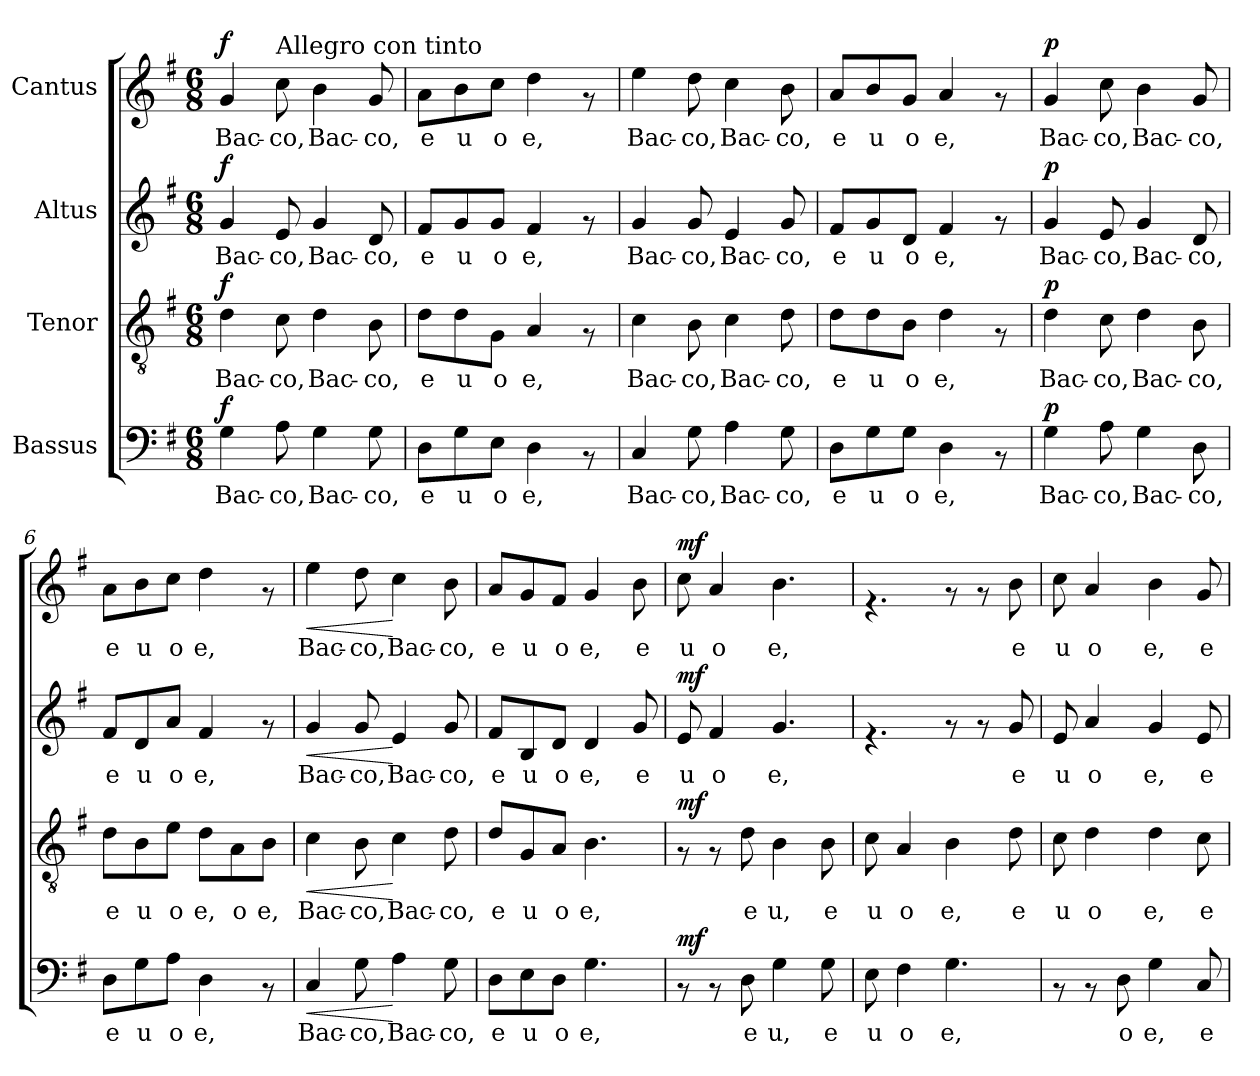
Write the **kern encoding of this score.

**kern	**text	**dynam	**kern	**text	**dynam	**kern	**text	**dynam	**kern	**text	**dynam
*part4	*part4	*part4	*part3	*part3	*part3	*part2	*part2	*part2	*part1	*part1	*part1
*staff4	*staff4	*staff4	*staff3	*staff3	*staff3	*staff2	*staff2	*staff2	*staff1	*staff1	*staff1
*I"Bassus	*	*	*I"Tenor	*	*	*I"Altus	*	*	*I"Cantus	*	*
*clefF4	*	*	*clefGv2	*	*	*clefG2	*	*	*clefG2	*	*
*k[f#]	*	*	*k[f#]	*	*	*k[f#]	*	*	*k[f#]	*	*
*G:	*	*	*G:	*	*	*G:	*	*	*G:	*	*
*M6/8	*	*	*M6/8	*	*	*M6/8	*	*	*M6/8	*	*
=1	=1	=1	=1	=1	=1	=1	=1	=1	=1	=1	=1
!	!LO:LY:b	!LO:DY:a	!	!LO:LY:b	!LO:DY:a	!	!LO:LY:b	!LO:DY:a	!	!LO:LY:b	!LO:DY:a
4G\	Bac-	f	4d\	Bac-	f	4g/	Bac-	f	4g/	Bac-	f
!	!	!	!	!	!	!	!	!	!LO:TX:a:t=Allegro con tinto	!	!
!	!LO:LY:b	!	!	!LO:LY:b	!	!	!LO:LY:b	!	!	!LO:LY:b	!
8A\	-co,	.	8c\	-co,	.	8e/	-co,	.	8cc\	-co,	.
!	!LO:LY:b	!	!	!LO:LY:b	!	!	!LO:LY:b	!	!	!LO:LY:b	!
4G\	Bac-	.	4d\	Bac-	.	4g/	Bac-	.	4b\	Bac-	.
!	!LO:LY:b	!	!	!LO:LY:b	!	!	!LO:LY:b	!	!	!LO:LY:b	!
8G\	-co,	.	8B\	-co,	.	8d/	-co,	.	8g/	-co,	.
=2	=2	=2	=2	=2	=2	=2	=2	=2	=2	=2	=2
!	!LO:LY:b	!	!	!LO:LY:b	!	!	!LO:LY:b	!	!	!LO:LY:b	!
8D\L	e	.	8d\L	e	.	8f#/L	e	.	8a\L	e	.
!	!LO:LY:b	!	!	!LO:LY:b	!	!	!LO:LY:b	!	!	!LO:LY:b	!
8G\	u	.	8d\	u	.	8g/	u	.	8b\	u	.
!	!LO:LY:b	!	!	!LO:LY:b	!	!	!LO:LY:b	!	!	!LO:LY:b	!
8E\J	o	.	8G\J	o	.	8g/J	o	.	8cc\J	o	.
!	!LO:LY:b	!	!	!LO:LY:b	!	!	!LO:LY:b	!	!	!LO:LY:b	!
4D\	e,	.	4A/	e,	.	4f#/	e,	.	4dd\	e,	.
8rAA	.	.	8rF	.	.	8rf	.	.	8rf	.	.
=3	=3	=3	=3	=3	=3	=3	=3	=3	=3	=3	=3
!	!LO:LY:b	!	!	!LO:LY:b	!	!	!LO:LY:b	!	!	!LO:LY:b	!
4C/	Bac-	.	4c\	Bac-	.	4g/	Bac-	.	4ee\	Bac-	.
!	!LO:LY:b	!	!	!LO:LY:b	!	!	!LO:LY:b	!	!	!LO:LY:b	!
8G\	-co,	.	8B\	-co,	.	8g/	-co,	.	8dd\	-co,	.
!	!LO:LY:b	!	!	!LO:LY:b	!	!	!LO:LY:b	!	!	!LO:LY:b	!
4A\	Bac-	.	4c\	Bac-	.	4e/	Bac-	.	4cc\	Bac-	.
!	!LO:LY:b	!	!	!LO:LY:b	!	!	!LO:LY:b	!	!	!LO:LY:b	!
8G\	-co,	.	8d\	-co,	.	8g/	-co,	.	8b\	-co,	.
=4	=4	=4	=4	=4	=4	=4	=4	=4	=4	=4	=4
!	!LO:LY:b	!	!	!LO:LY:b	!	!	!LO:LY:b	!	!	!LO:LY:b	!
8D\L	e	.	8d\L	e	.	8f#/L	e	.	8a/L	e	.
!	!LO:LY:b	!	!	!LO:LY:b	!	!	!LO:LY:b	!	!	!LO:LY:b	!
8G\	u	.	8d\	u	.	8g/	u	.	8b/	u	.
!	!LO:LY:b	!	!	!LO:LY:b	!	!	!LO:LY:b	!	!	!LO:LY:b	!
8G\J	o	.	8B\J	o	.	8d/J	o	.	8g/J	o	.
!	!LO:LY:b	!	!	!LO:LY:b	!	!	!LO:LY:b	!	!	!LO:LY:b	!
4D\	e,	.	4d\	e,	.	4f#/	e,	.	4a/	e,	.
8rAA	.	.	8rF	.	.	8rf	.	.	8rf	.	.
=5	=5	=5	=5	=5	=5	=5	=5	=5	=5	=5	=5
!	!LO:LY:b	!LO:DY:a	!	!LO:LY:b	!LO:DY:a	!	!LO:LY:b	!LO:DY:a	!	!LO:LY:b	!LO:DY:a
4G\	Bac-	p	4d\	Bac-	p	4g/	Bac-	p	4g/	Bac-	p
!	!LO:LY:b	!	!	!LO:LY:b	!	!	!LO:LY:b	!	!	!LO:LY:b	!
8A\	-co,	.	8c\	-co,	.	8e/	-co,	.	8cc\	-co,	.
!	!LO:LY:b	!	!	!LO:LY:b	!	!	!LO:LY:b	!	!	!LO:LY:b	!
4G\	Bac-	.	4d\	Bac-	.	4g/	Bac-	.	4b\	Bac-	.
!	!LO:LY:b	!	!	!LO:LY:b	!	!	!LO:LY:b	!	!	!LO:LY:b	!
8D\	-co,	.	8B\	-co,	.	8d/	-co,	.	8g/	-co,	.
=6	=6	=6	=6	=6	=6	=6	=6	=6	=6	=6	=6
!	!LO:LY:b	!	!	!LO:LY:b	!	!	!LO:LY:b	!	!	!LO:LY:b	!
8D\L	e	.	8d\L	e	.	8f#/L	e	.	8a\L	e	.
!	!LO:LY:b	!	!	!LO:LY:b	!	!	!LO:LY:b	!	!	!LO:LY:b	!
8G\	u	.	8B\	u	.	8d/	u	.	8b\	u	.
!	!LO:LY:b	!	!	!LO:LY:b	!	!	!LO:LY:b	!	!	!LO:LY:b	!
8A\J	o	.	8e\J	o	.	8a/J	o	.	8cc\J	o	.
!	!LO:LY:b	!	!	!LO:LY:b	!	!	!LO:LY:b	!	!	!LO:LY:b	!
4D\	e,	.	8d\L	e,	.	4f#/	e,	.	4dd\	e,	.
!	!	!	!	!LO:LY:b	!	!	!	!	!	!	!
.	.	.	8A\	o	.	.	.	.	.	.	.
!	!	!	!	!LO:LY:b	!	!	!	!	!	!	!
8rAA	.	.	8B\J	e,	.	8rf	.	.	8rf	.	.
!!LO:LB:g=z
=7	=7	=7	=7	=7	=7	=7	=7	=7	=7	=7	=7
!	!LO:LY:b	!LO:HP:b	!	!LO:LY:b	!LO:HP:b	!	!LO:LY:b	!LO:HP:b	!	!LO:LY:b	!LO:HP:b
4C/	Bac-	<	4c\	Bac-	<	4g/	Bac-	<	4ee\	Bac-	<
!	!LO:LY:b	!	!	!LO:LY:b	!	!	!LO:LY:b	!	!	!LO:LY:b	!
8G\	-co,	.	8B\	-co,	.	8g/	-co,	.	8dd\	-co,	.
!	!LO:LY:b	!	!	!LO:LY:b	!	!	!LO:LY:b	!	!	!LO:LY:b	!
4A\	Bac-	[	4c\	Bac-	[	4e/	Bac-	[	4cc\	Bac-	[
!	!LO:LY:b	!	!	!LO:LY:b	!	!	!LO:LY:b	!	!	!LO:LY:b	!
8G\	-co,	.	8d\	-co,	.	8g/	-co,	.	8b\	-co,	.
=8	=8	=8	=8	=8	=8	=8	=8	=8	=8	=8	=8
!	!LO:LY:b	!	!	!LO:LY:b	!	!	!LO:LY:b	!	!	!LO:LY:b	!
8D\L	e	.	8d/L	e	.	8f#/L	e	.	8a/L	e	.
!	!LO:LY:b	!	!	!LO:LY:b	!	!	!LO:LY:b	!	!	!LO:LY:b	!
8E\	u	.	8G/	u	.	8B/	u	.	8g/	u	.
!	!LO:LY:b	!	!	!LO:LY:b	!	!	!LO:LY:b	!	!	!LO:LY:b	!
8D\J	o	.	8A/J	o	.	8d/J	o	.	8f#/J	o	.
!	!LO:LY:b	!	!	!LO:LY:b	!	!	!LO:LY:b	!	!	!LO:LY:b	!
4.G\	e,	.	4.B\	e,	.	4d/	e,	.	4g/	e,	.
!	!	!	!	!	!	!	!LO:LY:b	!	!	!LO:LY:b	!
.	.	.	.	.	.	8g/	e	.	8b\	e	.
=9	=9	=9	=9	=9	=9	=9	=9	=9	=9	=9	=9
!	!	!LO:DY:a	!	!	!LO:DY:a	!	!LO:LY:b	!LO:DY:a	!	!LO:LY:b	!LO:DY:a
8rAA	.	mf	8rF	.	mf	8e/	u	mf	8cc\	u	mf
!	!	!	!	!	!	!	!LO:LY:b	!	!	!LO:LY:b	!
8rAA	.	.	8rF	.	.	4f#/	o	.	4a/	o	.
!	!LO:LY:b	!	!	!LO:LY:b	!	!	!	!	!	!	!
8D\	e	.	8d\	e	.	.	.	.	.	.	.
!	!LO:LY:b	!	!	!LO:LY:b	!	!	!LO:LY:b	!	!	!LO:LY:b	!
4G\	u,	.	4B\	u,	.	4.g/	e,	.	4.b\	e,	.
!	!LO:LY:b	!	!	!LO:LY:b	!	!	!	!	!	!	!
8G\	e	.	8B\	e	.	.	.	.	.	.	.
=10	=10	=10	=10	=10	=10	=10	=10	=10	=10	=10	=10
!	!LO:LY:b	!	!	!LO:LY:b	!	!	!	!	!	!	!
8E\	u	.	8c\	u	.	4.rf	.	.	4.rf	.	.
!	!LO:LY:b	!	!	!LO:LY:b	!	!	!	!	!	!	!
4F#\	o	.	4A/	o	.	.	.	.	.	.	.
!	!LO:LY:b	!	!	!LO:LY:b	!	!	!	!	!	!	!
4.G\	e,	.	4B\	e,	.	8rf	.	.	8rf	.	.
.	.	.	.	.	.	8rf	.	.	8rf	.	.
!	!	!	!	!LO:LY:b	!	!	!LO:LY:b	!	!	!LO:LY:b	!
.	.	.	8d\	e	.	8g/	e	.	8b\	e	.
=11	=11	=11	=11	=11	=11	=11	=11	=11	=11	=11	=11
!	!	!	!	!LO:LY:b	!	!	!LO:LY:b	!	!	!LO:LY:b	!
8rAA	.	.	8c\	u	.	8e/	u	.	8cc\	u	.
!	!	!	!	!LO:LY:b	!	!	!LO:LY:b	!	!	!LO:LY:b	!
8rAA	.	.	4d\	o	.	4a/	o	.	4a/	o	.
!	!LO:LY:b	!	!	!	!	!	!	!	!	!	!
8D\	o	.	.	.	.	.	.	.	.	.	.
!	!LO:LY:b	!	!	!LO:LY:b	!	!	!LO:LY:b	!	!	!LO:LY:b	!
4G\	e,	.	4d\	e,	.	4g/	e,	.	4b\	e,	.
!	!LO:LY:b	!	!	!LO:LY:b	!	!	!LO:LY:b	!	!	!LO:LY:b	!
8C/	e	.	8c\	e	.	8e/	e	.	8g/	e	.
=	=	=	=	=	=	=	=	=	=	=	=
*-	*-	*-	*-	*-	*-	*-	*-	*-	*-	*-	*-
